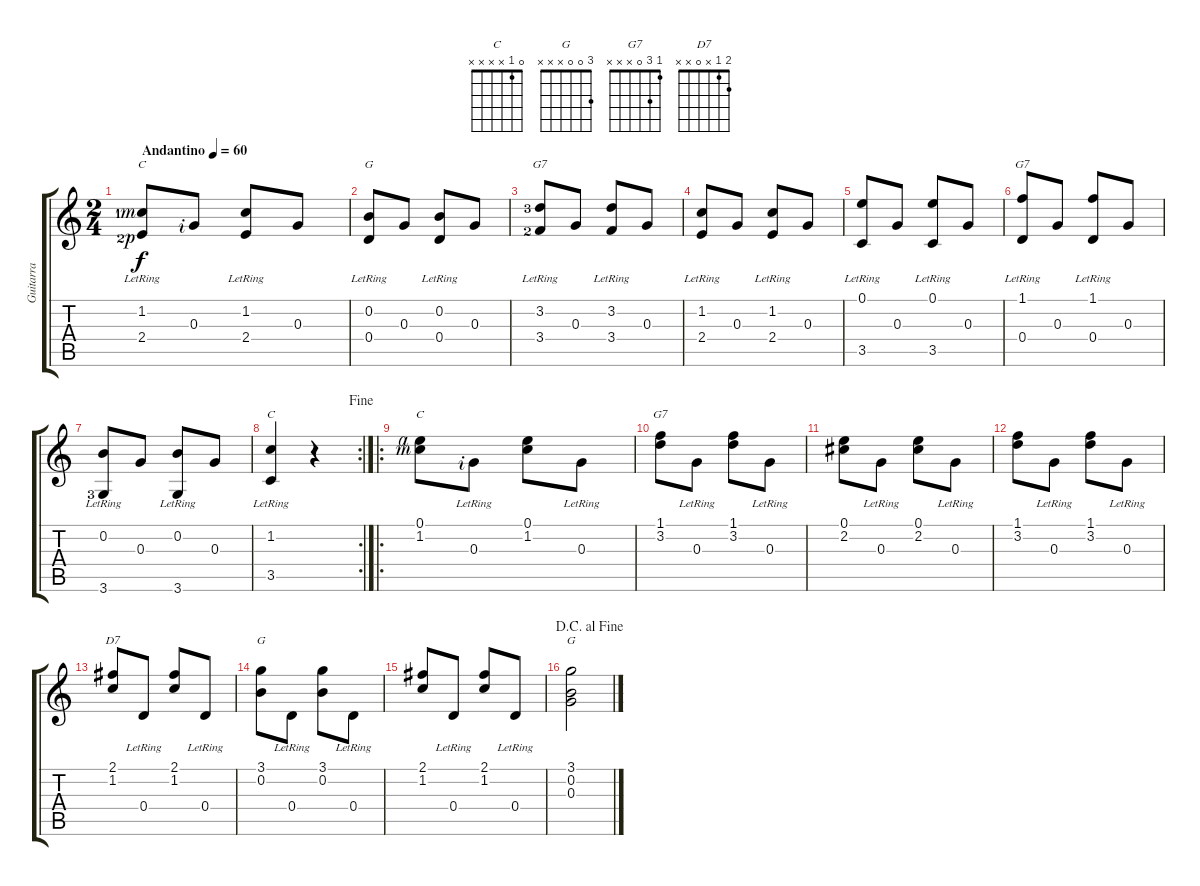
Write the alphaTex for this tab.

\track ("Guitarra" "Guitarra") {instrument acousticguitarnylon}
\staff {score tabs}
\tuning (E4 B3 G3 D3 A2 E2) {hide}
\chord ("C" x 1 x 2 x x)
\chord ("G" x 0 0 0 x x)
\chord ("G7" x 3 0 3 x x)
\chord ("G7" 1 x 0 0 x x)
\chord ("C" x 1 x x 3 x)
\chord ("C" 0 1 x x x x)
\chord ("G7" 1 3 0 x x x)
\chord ("D7" 2 1 x 0 x x)
\chord ("G" 3 0 x x x x)
\chord ("G" 3 0 0 x x x)
\ts (2 4)
\tempo (60 "Andantino")
\clef g2
\ks c
(1.2{lr lf 2 rf 3} 2.4{lf 3 rf 1}).8{ch "C" dy f instrument acousticguitarnylon} 0.3{rf 2}.8 (1.2{lr} 2.4).8 0.3.8 |
(0.2{lr} 0.4).8{ch "G"} 0.3.8 (0.2{lr} 0.4).8 0.3.8 |
(3.2{lr lf 4} 3.4{lf 3}).8{ch "G7"} 0.3.8 (3.2{lr} 3.4).8 0.3.8 |
(1.2{lr} 2.4).8 0.3.8 (1.2{lr} 2.4).8 0.3.8 |
(0.1{lr} 3.5).8 0.3.8 (0.1{lr} 3.5).8 0.3.8 |
(1.1{lr} 0.4).8{ch "G7"} 0.3.8 (1.1{lr} 0.4).8 0.3.8 |
(0.2{lr} 3.6{lf 4}).8 0.3.8 (0.2{lr} 3.6).8 0.3.8 |
\rc 2
\jump fine
(1.2{lr} 3.5{lr}).4{ch "C"} r.4 |
\ro
(0.1{rf 4} 1.2{rf 3}).8{ch "C"} 0.3{lr rf 2}.8 (0.1 1.2).8 0.3{lr}.8 |
(1.1 3.2).8{ch "G7"} 0.3{lr}.8 (1.1 3.2).8 0.3{lr}.8 |
(0.1 2.2).8 0.3{lr}.8 (0.1 2.2).8 0.3{lr}.8 |
(1.1 3.2).8 0.3{lr}.8 (1.1 3.2).8 0.3{lr}.8 |
(2.1 1.2).8{ch "D7"} 0.4{lr}.8 (2.1 1.2).8 0.4{lr}.8 |
(3.1 0.2).8{ch "G"} 0.4{lr}.8 (3.1 0.2).8 0.4{lr}.8 |
(2.1 1.2).8 0.4{lr}.8 (2.1 1.2).8 0.4{lr}.8 |
\jump dacapoalfine
(3.1 0.2 0.3).2{ch "G"}
